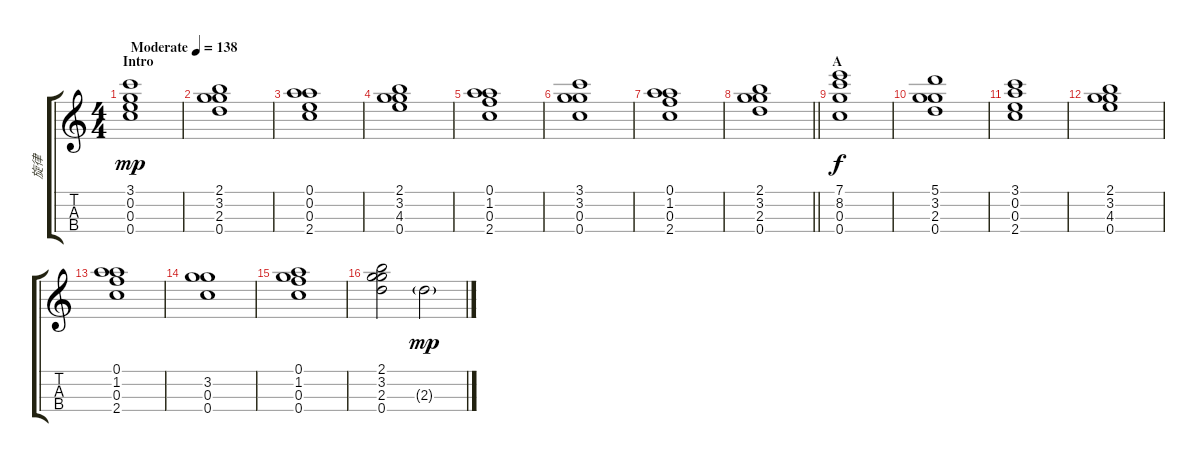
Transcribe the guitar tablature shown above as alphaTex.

\track ("旋律" "旋律") {instrument acousticguitarnylon}
\staff {score tabs}
\tuning (A4 E4 C4 G4) {hide}
\ts (4 4)
\section ("" "Intro")
\tempo (138 "Moderate")
\clef g2
\ks c
(3.1 0.2 0.3 0.4).1{dy mp instrument acousticguitarnylon} |
(2.1 3.2 2.3 0.4).1 |
(0.1 0.2 0.3 2.4).1 |
(2.1 3.2 4.3 0.4).1 |
(0.1 1.2 0.3 2.4).1 |
(3.1 3.2 0.3 0.4).1 |
(0.1 1.2 0.3 2.4).1 |
\barLineRight lightlight
(2.1 3.2 2.3 0.4).1 |
\section ("" "A")
(7.1 8.2 0.3 0.4).1{dy f} |
(5.1 3.2 2.3 0.4).1 |
(3.1 0.2 0.3 2.4).1 |
(2.1 3.2 4.3 0.4).1 |
(0.1 1.2 0.3 2.4).1 |
(3.2 0.3 0.4).1 |
(0.1 1.2 0.3 0.4).1 |
(2.1 3.2 2.3 0.4).2 2.3{g}.2{dy mp}
